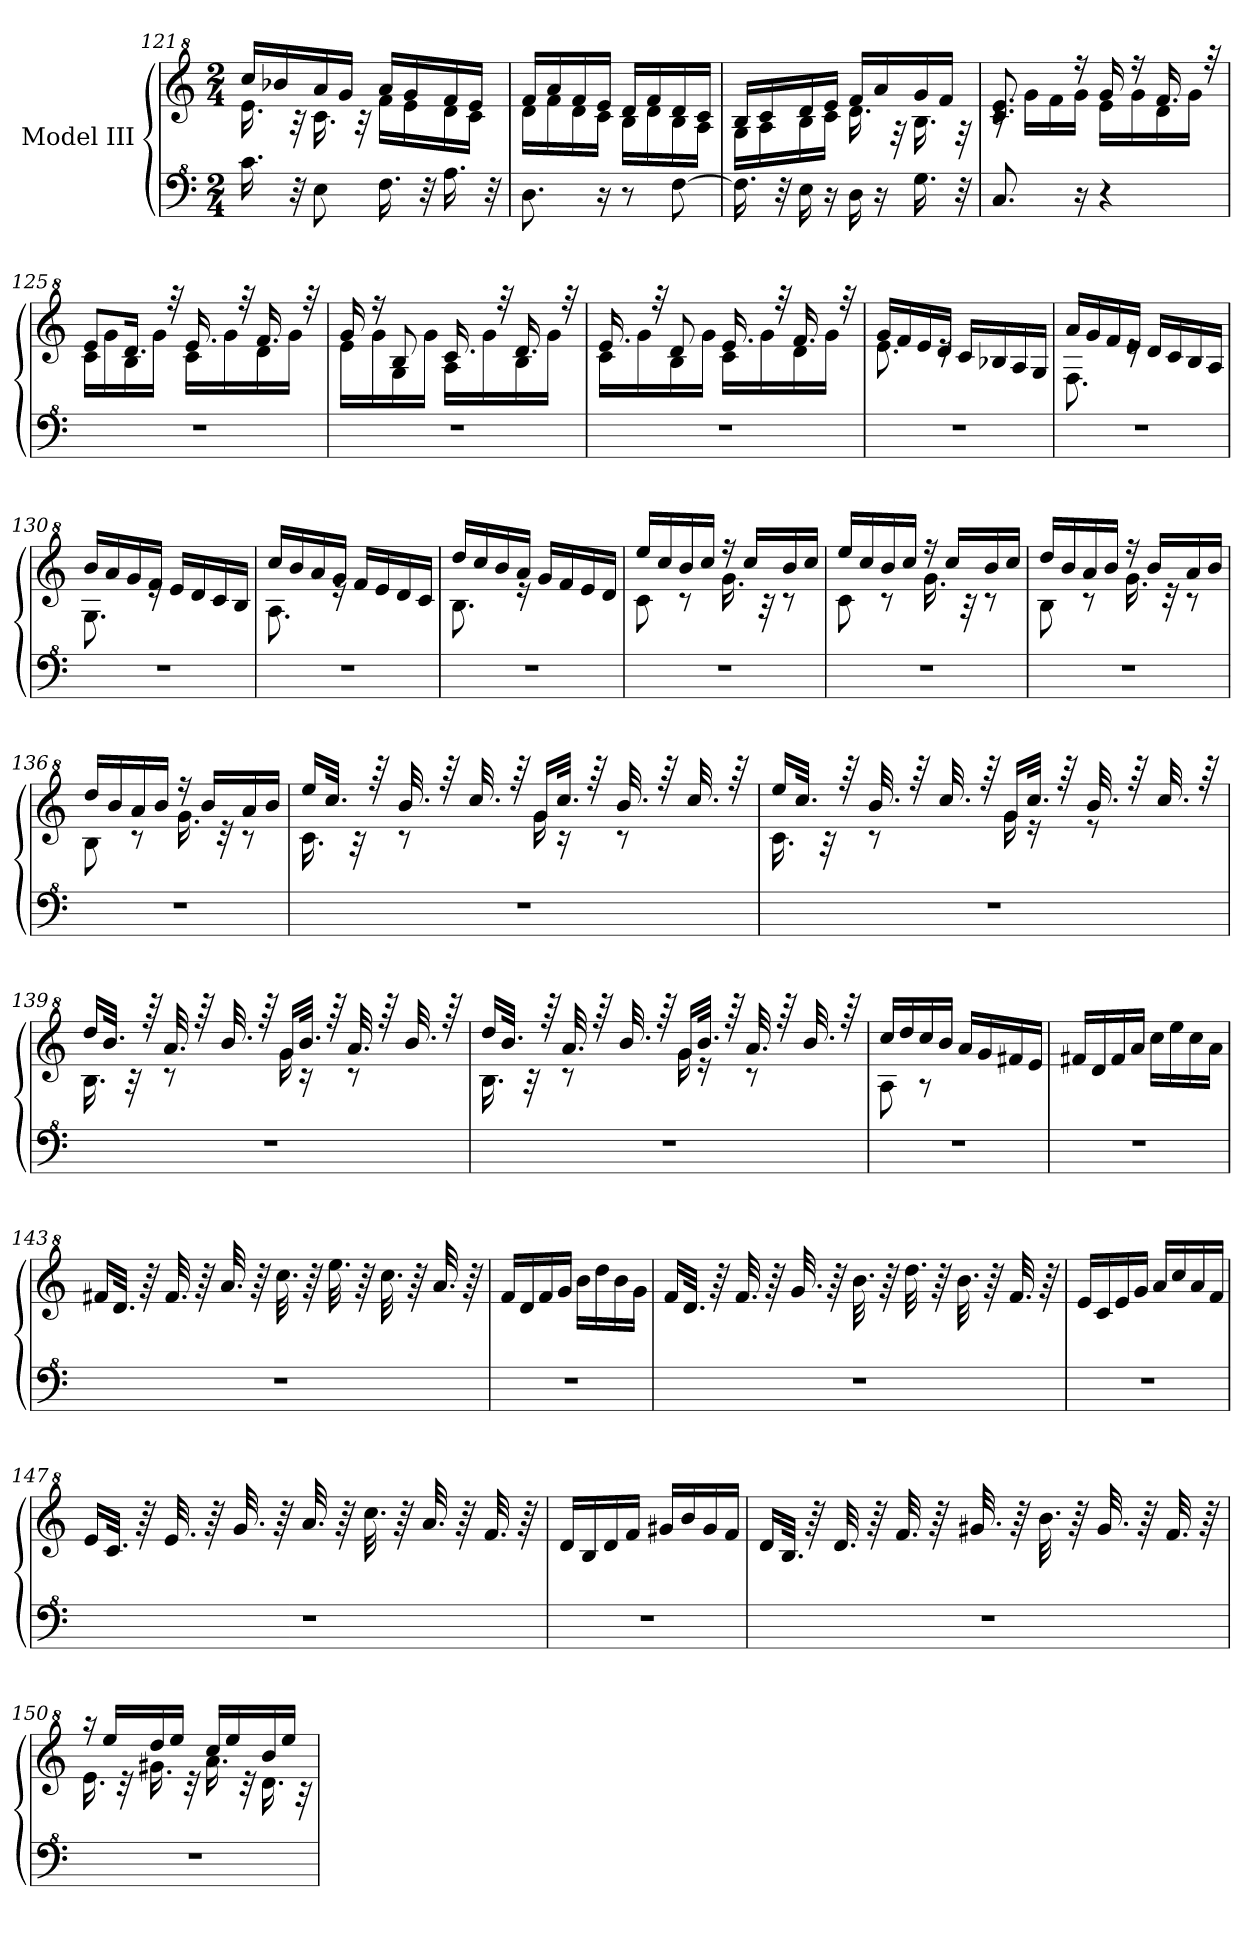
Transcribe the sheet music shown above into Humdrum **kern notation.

**kern	**kern
*part1	*part1
*staff2	*staff1
*I"Model III	*
*clefF^4	*clefG^2
*k[]	*k[]
*M2/4	*M2/4
=121	=121
*	*^
16.cc\	16ccc/LL	16.ee\
.	16bb-X/	.
32r	.	32r
8e\	16aa/	16.cc\
.	16gg/JJ	.
.	.	32r
16.f\	16aa/LL	16ff\LL
.	16gg/	16ee\
32r	.	.
16.a\	16ff/	16dd\
.	16ee/JJ	16cc\JJ
32r	.	.
!!LO:LB:g=z	!!
=122	=122	=122
8.d\	16ff/LL	16dd\LL
.	16aa/	16ff\
.	16ff/	16dd\
16r	16ee/JJ	16cc\JJ
8r	16dd/LL	16b\LL
.	16ff/	16dd\
[8f\	16dd/	16b\
.	16cc/JJ	16a\JJ
=123	=123	=123
16.f\]	16b/LL	16g\LL
.	16cc/	16a\
32r	.	.
16e\	16dd/	16b\
16r	16ee/JJ	16cc\JJ
16d\	16ff/LL	16.dd\
16r	16aa/	.
.	.	32r
16.g\	16gg/	16.b\
.	16ff/JJ	.
32r	.	32r
=124	=124	=124
8.c/	8.cc/ 8.ee/	16rcc
.	.	16gg\LL
.	.	16ff\
16r	16r	16gg\JJ
4r	16gg/	16ee\LL
.	16r	16gg\
.	16.ff/	16dd\
.	.	16gg\JJ
.	32r	.
=125	=125	=125
2r	8ee/L	16cc\LL
.	.	16gg\
.	16.dd/Jk	16b\
.	.	16gg\JJ
.	32r	.
.	16.ee/	16cc\LL
.	.	16gg\
.	32r	.
.	16.ff/	16dd\
.	.	16gg\JJ
.	32r	.
!!LO:LB:g=z	!!
=126	=126	=126
2r	16gg/	16ee\LL
.	16r	16gg\
.	8b/	16g\
.	.	16gg\JJ
.	16.cc/	16a\LL
.	.	16gg\
.	32r	.
.	16.dd/	16b\
.	.	16gg\JJ
.	32r	.
=127	=127	=127
2r	16.ee/	16cc\LL
.	.	16gg\
.	32r	.
.	8dd/	16b\
.	.	16gg\JJ
.	16.ee/	16cc\LL
.	.	16gg\
.	32r	.
.	16.ff/	16dd\
.	.	16gg\JJ
.	32r	.
=128	=128	=128
2r	16gg/LL	8.ee\
.	16ff/	.
.	16ee/	.
.	16dd/JJ	16ree
.	16cc/LL	4ryy
.	16b-X/	.
.	16a/	.
.	16g/JJ	.
!!LO:LB:g=z	!!
=129	=129	=129
2r	16aa/LL	8.f\
.	16gg/	.
.	16ff/	.
.	16ee/JJ	16ree
.	16dd/LL	4ryy
.	16cc/	.
.	16b/	.
.	16a/JJ	.
=130	=130	=130
2r	16bb/LL	8.g\
.	16aa/	.
.	16gg/	.
.	16ff/JJ	16ree
.	16ee/LL	4ryy
.	16dd/	.
.	16cc/	.
.	16b/JJ	.
=131	=131	=131
2r	16ccc/LL	8.a\
.	16bb/	.
.	16aa/	.
.	16gg/JJ	16ree
.	16ff/LL	4ryy
.	16ee/	.
.	16dd/	.
.	16cc/JJ	.
=132	=132	=132
2r	16ddd/LL	8.b\
.	16ccc/	.
.	16bb/	.
.	16aa/JJ	16ree
.	16gg/LL	4ryy
.	16ff/	.
.	16ee/	.
.	16dd/JJ	.
!!LO:LB:g=z	!!
=133	=133	=133
2r	16eee/LL	8cc\
.	16ccc/	.
.	16bb/	8r
.	16ccc/JJ	.
.	16r	16.gg\
.	16ccc/LL	.
.	.	32r
.	16bb/	8r
.	16ccc/JJ	.
=134	=134	=134
2r	16eee/LL	8cc\
.	16ccc/	.
.	16bb/	8r
.	16ccc/JJ	.
.	16r	16.gg\
.	16ccc/LL	.
.	.	32r
.	16bb/	8r
.	16ccc/JJ	.
=135	=135	=135
2r	16ddd/LL	8b\
.	16bb/	.
.	16aa/	8r
.	16bb/JJ	.
.	16r	16.gg\
.	16bb/LL	.
.	.	32r
.	16aa/	8r
.	16bb/JJ	.
=136	=136	=136
2r	16ddd/LL	8b\
.	16bb/	.
.	16aa/	8r
.	16bb/JJ	.
.	16r	16.gg\
.	16bb/LL	.
.	.	32r
.	16aa/	8r
.	16bb/JJ	.
!!LO:PB:g=z	!!
=137	=137	=137
2r	16eee/LL	16.cc\
.	32.ccc/JJk	.
.	.	32r
.	64r	.
.	32.bb/	8r
.	64r	.
.	32.ccc/	.
.	64r	.
.	16gg/LL	16gg\
.	32.ccc/JJk	16r
.	64r	.
.	32.bb/	8r
.	64r	.
.	32.ccc/	.
.	64r	.
=138	=138	=138
2r	16eee/LL	16.cc\
.	32.ccc/JJk	.
.	.	32r
.	64r	.
.	32.bb/	8r
.	64r	.
.	32.ccc/	.
.	64r	.
.	16gg/LL	16gg\
.	32.ccc/JJk	16r
.	64r	.
.	32.bb/	8r
.	64r	.
.	32.ccc/	.
.	64r	.
!!LO:LB:g=z	!!
=139	=139	=139
2r	16ddd/LL	16.b\
.	32.bb/JJk	.
.	.	32r
.	64r	.
.	32.aa/	8r
.	64r	.
.	32.bb/	.
.	64r	.
.	16gg/LL	16gg\
.	32.bb/JJk	16r
.	64r	.
.	32.aa/	8r
.	64r	.
.	32.bb/	.
.	64r	.
=140	=140	=140
2r	16ddd/LL	16.b\
.	32.bb/JJk	.
.	.	32r
.	64r	.
.	32.aa/	8r
.	64r	.
.	32.bb/	.
.	64r	.
.	16gg/LL	16gg\
.	32.bb/JJk	16r
.	64r	.
.	32.aa/	8r
.	64r	.
.	32.bb/	.
.	64r	.
!!LO:LB:g=z	!!
=141	=141	=141
2r	16ccc/LL	8a\
.	16ddd/	.
.	16ccc/	8r
.	16bb/JJ	.
.	16aa/LL	4ryy
.	16gg/	.
.	16ff#X/	.
.	16ee/JJ	.
*	*v	*v
=142	=142
2r	16ff#X/LL
.	16dd/
.	16ff#/
.	16aa/JJ
.	16ccc\LL
.	16eee\
.	16ccc\
.	16aa\JJ
=143	=143
2r	16ff#X/LL
.	32.dd/JJk
.	64r
.	32.ff#/
.	64r
.	32.aa/
.	64r
.	32.ccc\
.	64r
.	32.eee\
.	64r
.	32.ccc\
.	64r
.	32.aa/
.	64r
=144	=144
2r	16ff/LL
.	16dd/
.	16ff/
.	16gg/JJ
.	16bb\LL
.	16ddd\
.	16bb\
.	16gg\JJ
!!LO:LB:g=z
=145	=145
2r	16ff/LL
.	32.dd/JJk
.	64r
.	32.ff/
.	64r
.	32.gg/
.	64r
.	32.bb\
.	64r
.	32.ddd\
.	64r
.	32.bb\
.	64r
.	32.ff/
.	64r
=146	=146
2r	16ee/LL
.	16cc/
.	16ee/
.	16gg/JJ
.	16aa/LL
.	16ccc/
.	16aa/
.	16ff/JJ
!!LO:LB:g=z
=147	=147
2r	16ee/LL
.	32.cc/JJk
.	64r
.	32.ee/
.	64r
.	32.gg/
.	64r
.	32.aa/
.	64r
.	32.ccc\
.	64r
.	32.aa/
.	64r
.	32.ff/
.	64r
=148	=148
2r	16dd/LL
.	16b/
.	16dd/
.	16ff/JJ
.	16gg#X/LL
.	16bb/
.	16gg#/
.	16ff/JJ
!!LO:PB:g=z
=149	=149
2r	16dd/LL
.	32.b/JJk
.	64r
.	32.dd/
.	64r
.	32.ff/
.	64r
.	32.gg#X/
.	64r
.	32.bb\
.	64r
.	32.gg#/
.	64r
.	32.ff/
.	64r
=150	=150
*	*^
2r	16r	16.ee\
.	16eee/LL	.
.	.	32r
.	16ddd/	16.gg#X\
.	16eee/JJ	.
.	.	32r
.	16ccc/LL	16.aa\
.	16eee/	.
.	.	32r
.	16bb/	16.dd\
.	16eee/JJ	.
.	.	32r
*	*v	*v
=	=
*-	*-
